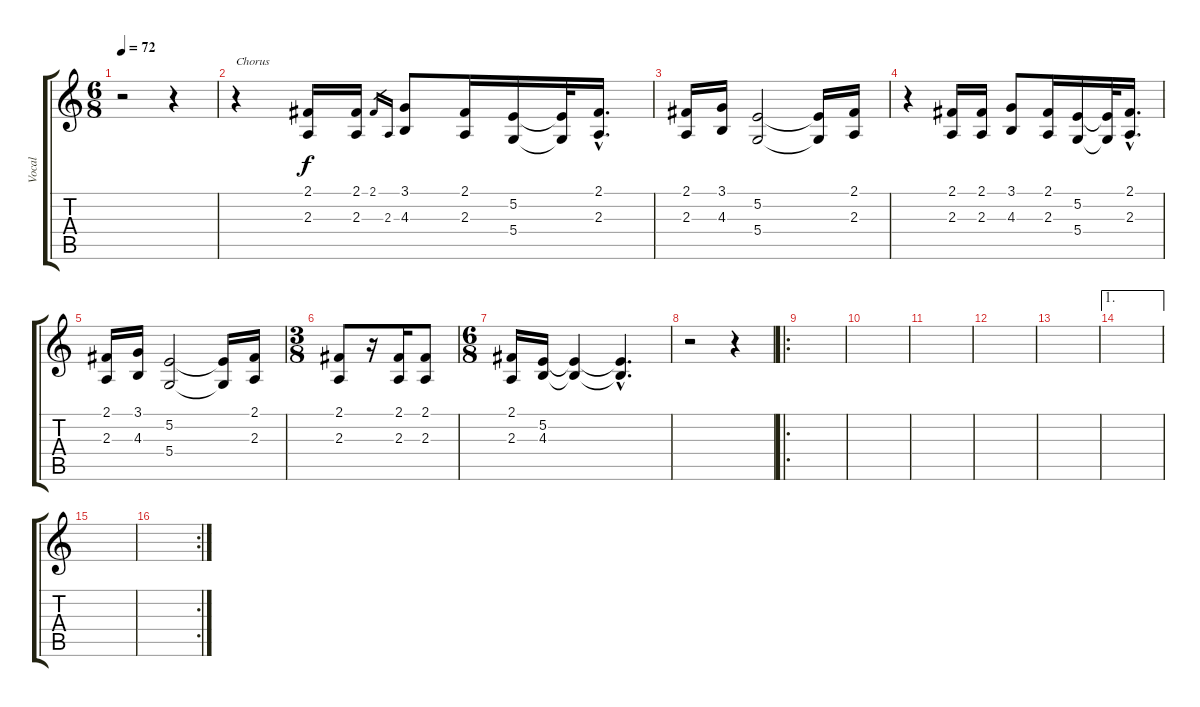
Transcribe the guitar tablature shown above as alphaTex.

\track ("Vocal" "Vocal") {instrument choiraahs}
\staff {score tabs}
\tuning (E4 B3 G3 D3 A2 E2) {hide}
\ts (6 8)
\tempo 72
\clef g2
\ks c
r.2{dy f} r.4 |
r.4{txt "Chorus"} (2.1 2.3).16 (2.1 2.3).16 2.1.16{gr} 2.3.16{gr} (3.1 4.3).8 (2.1 2.3).16 (5.2 5.4).16 (5.2{t} 5.4{t}).32 (2.1{hac} 2.3{hac}).16{d} |
(2.1 2.3).16 (3.1 4.3).16 (5.2 5.4).2 (5.2{t} 5.4{t}).16 (2.1 2.3).16 |
r.4 (2.1 2.3).16 (2.1 2.3).16 (3.1 4.3).8 (2.1 2.3).16 (5.2 5.4).16 (5.2{t} 5.4{t}).32 (2.1{hac} 2.3{hac}).16{d} |
(2.1 2.3).16 (3.1 4.3).16 (5.2 5.4).2 (5.2{t} 5.4{t}).16 (2.1 2.3).16 |
\ts (3 8)
(2.1 2.3).8 r.16 (2.1 2.3).16 (2.1 2.3).8 |
\ts (6 8)
(2.1 2.3).16 (5.2 4.3).16 (5.2{t} 4.3{t}).4 (5.2{hac t} 4.3{hac t}).4{d} |
r.2 r.4 |
\ro
|
|
|
|
|
\ae 1
|
|
\rc 2
